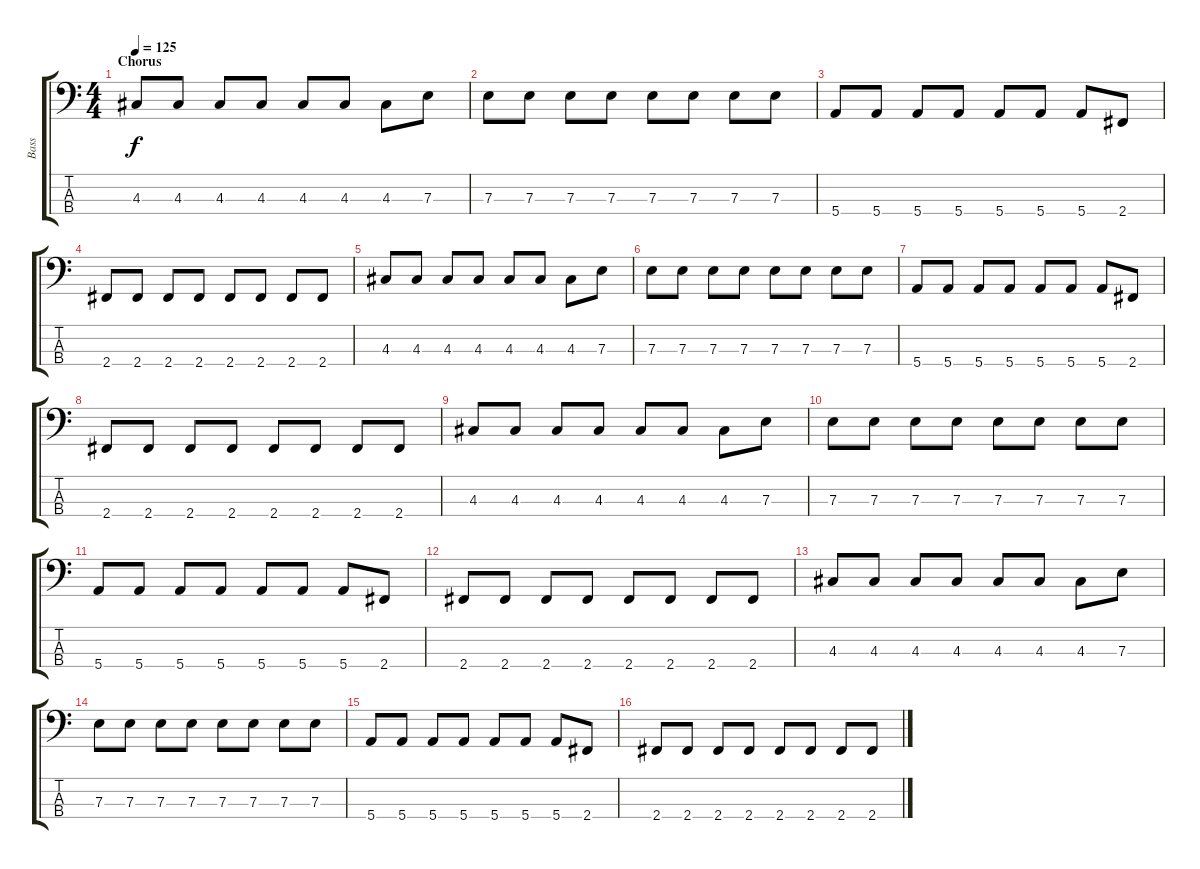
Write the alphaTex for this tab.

\track ("Bass" "Bass") {instrument electricbassfinger}
\staff {score tabs}
\tuning (G2 D2 A1 E1) {hide}
\ts (4 4)
\section ("" "Chorus")
\tempo 125
\clef f4
\ks c
4.3.8{dy f} 4.3.8 4.3.8 4.3.8 4.3.8 4.3.8 4.3.8 7.3.8 |
7.3.8 7.3.8 7.3.8 7.3.8 7.3.8 7.3.8 7.3.8 7.3.8 |
5.4.8 5.4.8 5.4.8 5.4.8 5.4.8 5.4.8 5.4.8 2.4.8 |
2.4.8 2.4.8 2.4.8 2.4.8 2.4.8 2.4.8 2.4.8 2.4.8 |
4.3.8 4.3.8 4.3.8 4.3.8 4.3.8 4.3.8 4.3.8 7.3.8 |
7.3.8 7.3.8 7.3.8 7.3.8 7.3.8 7.3.8 7.3.8 7.3.8 |
5.4.8 5.4.8 5.4.8 5.4.8 5.4.8 5.4.8 5.4.8 2.4.8 |
2.4.8 2.4.8 2.4.8 2.4.8 2.4.8 2.4.8 2.4.8 2.4.8 |
4.3.8 4.3.8 4.3.8 4.3.8 4.3.8 4.3.8 4.3.8 7.3.8 |
7.3.8 7.3.8 7.3.8 7.3.8 7.3.8 7.3.8 7.3.8 7.3.8 |
5.4.8 5.4.8 5.4.8 5.4.8 5.4.8 5.4.8 5.4.8 2.4.8 |
2.4.8 2.4.8 2.4.8 2.4.8 2.4.8 2.4.8 2.4.8 2.4.8 |
4.3.8 4.3.8 4.3.8 4.3.8 4.3.8 4.3.8 4.3.8 7.3.8 |
7.3.8 7.3.8 7.3.8 7.3.8 7.3.8 7.3.8 7.3.8 7.3.8 |
5.4.8 5.4.8 5.4.8 5.4.8 5.4.8 5.4.8 5.4.8 2.4.8 |
2.4.8 2.4.8 2.4.8 2.4.8 2.4.8 2.4.8 2.4.8 2.4.8
